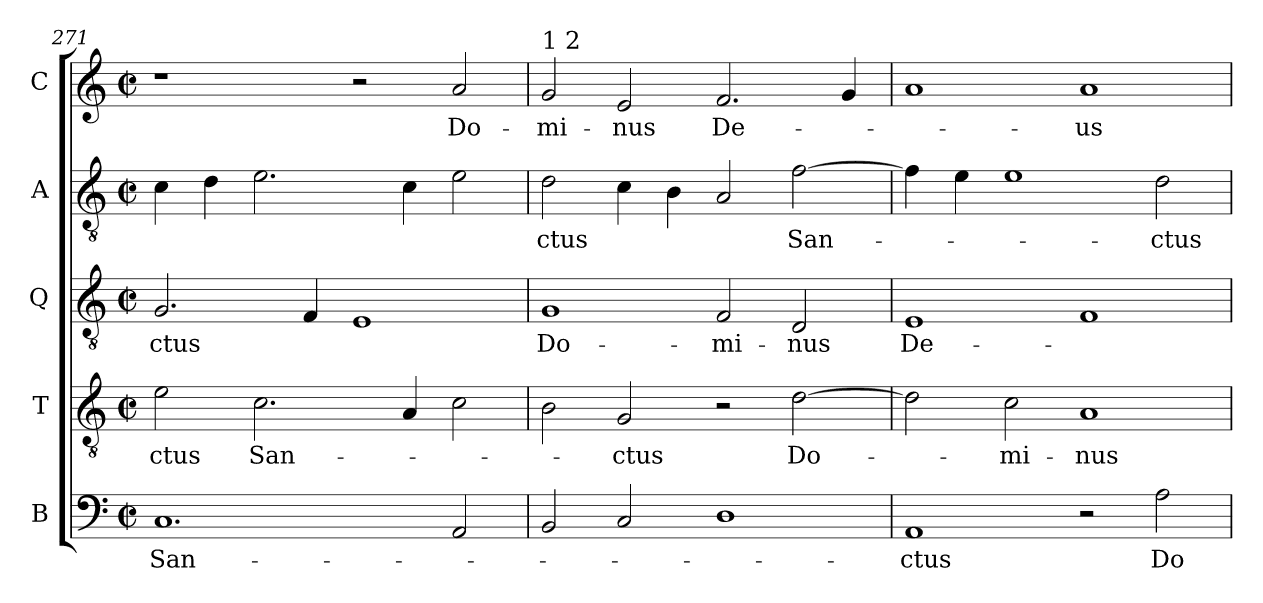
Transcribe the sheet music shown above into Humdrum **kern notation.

**kern	**text	**kern	**text	**kern	**text	**kern	**text	**kern	**text
*part5	*part5	*part4	*part4	*part3	*part3	*part2	*part2	*part1	*part1
*staff5	*staff5	*staff4	*staff4	*staff3	*staff3	*staff2	*staff2	*staff1	*staff1
*I"B	*	*I"T	*	*I"Q	*	*I"A	*	*I"C	*
*I'B	*	*I'T	*	*I'Q	*	*I'A	*	*I'C	*
*clefF4	*	*clefGv2	*	*clefGv2	*	*clefGv2	*	*clefG2	*
*M2/2	*	*M2/2	*	*M2/2	*	*M2/2	*	*M2/2	*
*met(c|)	*	*met(c|)	*	*met(c|)	*	*met(c|)	*	*met(c|)	*
=271	=271	=271	=271	=271	=271	=271	=271	=271	=271
!	!LO:LY:b:cj	!	!LO:LY:b:cj	!	!LO:LY:b:cj	!	!	!	!
1.C	San-	2e\	-ctus	2.G/	-ctus	4c\	.	1r	.
.	.	.	.	.	.	4d\	.	.	.
!	!	!	!LO:LY:b:cj	!	!	!	!	!	!
.	.	2.c\	San-	.	.	2.e\	.	.	.
.	.	.	.	4F/	.	.	.	.	.
.	.	.	.	1E	.	.	.	2r	.
.	.	4A/	.	.	.	4c\	.	.	.
!	!	!	!	!	!	!	!	!	!LO:LY:b:cj
2AA/	.	2c\	.	.	.	2e\	.	2a/	Do-
!!LO:LB:g=z
=272	=272	=272	=272	=272	=272	=272	=272	=272	=272
!	!	!	!	!	!	!	!	!LO:TX:a:t=1 2	!
!	!	!	!	!	!LO:LY:b:cj	!	!LO:LY:b:cj	!	!LO:LY:b:cj
2BB/	.	2B\	.	1G	Do-	2d\	-ctus	2g/	-mi-
!	!	!	!LO:LY:b:cj	!	!	!	!	!	!LO:LY:b:cj
2C/	.	2G/	-ctus	.	.	4c\	.	2e/	-nus
.	.	.	.	.	.	4B\	.	.	.
!	!	!	!	!	!LO:LY:b:cj	!	!	!	!LO:LY:b:cj
1D	.	2r	.	2F/	-mi-	2A/	.	2.f/	De-
!	!	!	!LO:LY:b:cj	!	!LO:LY:b:cj	!	!LO:LY:b:cj	!	!
.	.	[>2d\	Do-	2D/	-nus	[>2f\	San-	.	.
.	.	.	.	.	.	.	.	4g/	.
=273	=273	=273	=273	=273	=273	=273	=273	=273	=273
!	!LO:LY:b:cj	!	!	!	!LO:LY:b:cj	!	!	!	!
1AA	-ctus	2d\]	.	1E	De-	4f\]	.	1a	.
.	.	.	.	.	.	4e\	.	.	.
!	!	!	!LO:LY:b:cj	!	!	!	!	!	!
.	.	2c\	-mi-	.	.	1e	.	.	.
!	!	!	!LO:LY:b:cj	!	!	!	!	!	!LO:LY:b:cj
2r	.	1A	-nus	1F	.	.	.	1a	-us
!	!LO:LY:b:cj	!	!	!	!	!	!LO:LY:b:cj	!	!
2A\	Do-	.	.	.	.	2d\	-ctus	.	.
=	=	=	=	=	=	=	=	=	=
*-	*-	*-	*-	*-	*-	*-	*-	*-	*-
